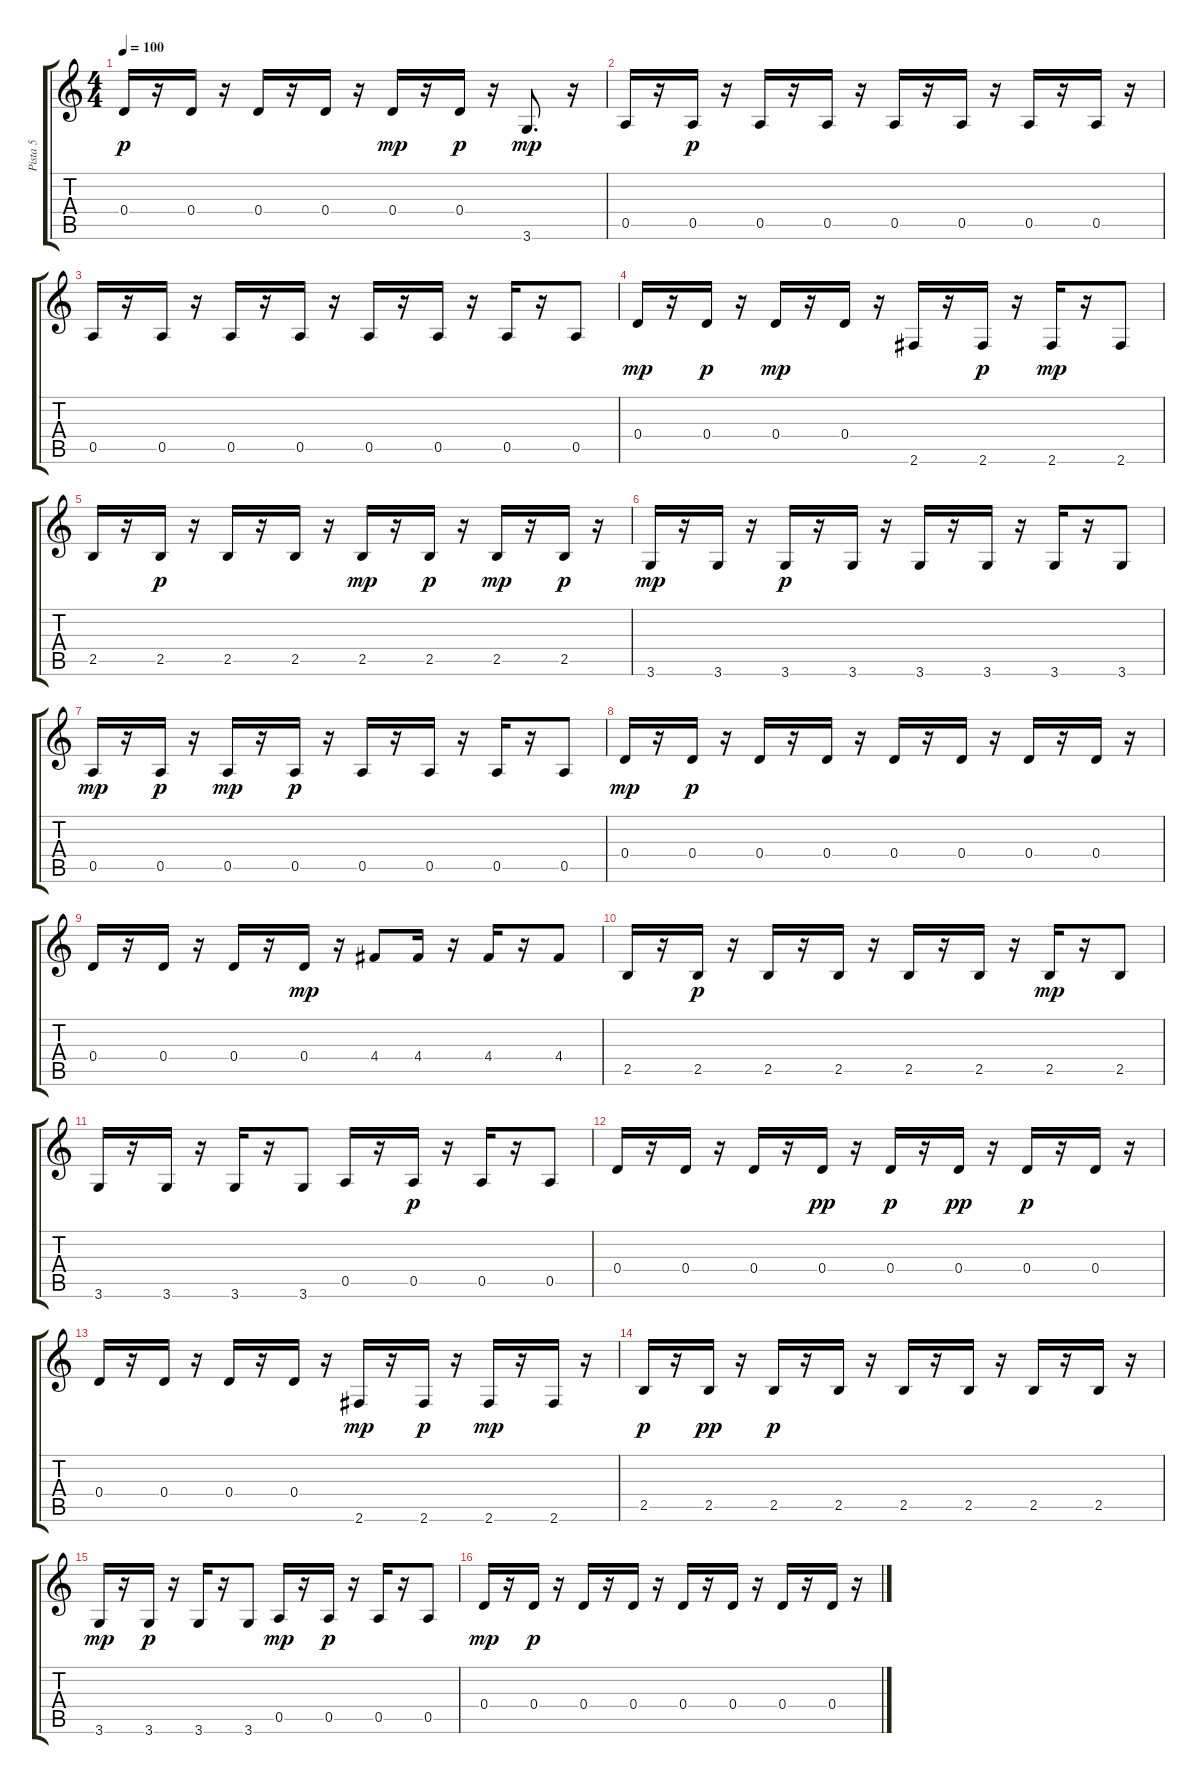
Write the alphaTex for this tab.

\track ("Pista 5" "Pista 5") {instrument acousticguitarsteel}
\staff {score tabs}
\tuning (E4 B3 G3 D3 A2 E2) {hide}
\ts (4 4)
\tempo 100
\clef g2
\ks c
0.4.16{dy p} r.16 0.4.16 r.16 0.4.16 r.16 0.4.16 r.16 0.4.16{dy mp} r.16 0.4.16{dy p} r.16 3.6.8{d dy mp} r.16 |
0.5.16 r.16 0.5.16{dy p} r.16 0.5.16 r.16 0.5.16 r.16 0.5.16 r.16 0.5.16 r.16 0.5.16 r.16 0.5.16 r.16 |
0.5.16 r.16 0.5.16 r.16 0.5.16 r.16 0.5.16 r.16 0.5.16 r.16 0.5.16 r.16 0.5.16 r.16 0.5.8 |
0.4.16{dy mp} r.16 0.4.16{dy p} r.16 0.4.16{dy mp} r.16 0.4.16 r.16 2.6.16 r.16 2.6.16{dy p} r.16 2.6.16{dy mp} r.16 2.6.8 |
2.5.16 r.16 2.5.16{dy p} r.16 2.5.16 r.16 2.5.16 r.16 2.5.16{dy mp} r.16 2.5.16{dy p} r.16 2.5.16{dy mp} r.16 2.5.16{dy p} r.16 |
3.6.16{dy mp} r.16 3.6.16 r.16 3.6.16{dy p} r.16 3.6.16 r.16 3.6.16 r.16 3.6.16 r.16 3.6.16 r.16 3.6.8 |
0.5.16{dy mp} r.16 0.5.16{dy p} r.16 0.5.16{dy mp} r.16 0.5.16{dy p} r.16 0.5.16 r.16 0.5.16 r.16 0.5.16 r.16 0.5.8 |
0.4.16{dy mp} r.16 0.4.16{dy p} r.16 0.4.16 r.16 0.4.16 r.16 0.4.16 r.16 0.4.16 r.16 0.4.16 r.16 0.4.16 r.16 |
0.4.16 r.16 0.4.16 r.16 0.4.16 r.16 0.4.16{dy mp} r.16 4.4.8 4.4.16 r.16 4.4.16 r.16 4.4.8 |
2.5.16 r.16 2.5.16{dy p} r.16 2.5.16 r.16 2.5.16 r.16 2.5.16 r.16 2.5.16 r.16 2.5.16{dy mp} r.16 2.5.8 |
3.6.16 r.16 3.6.16 r.16 3.6.16 r.16 3.6.8 0.5.16 r.16 0.5.16{dy p} r.16 0.5.16 r.16 0.5.8 |
0.4.16 r.16 0.4.16 r.16 0.4.16 r.16 0.4.16{dy pp} r.16 0.4.16{dy p} r.16 0.4.16{dy pp} r.16 0.4.16{dy p} r.16 0.4.16 r.16 |
0.4.16 r.16 0.4.16 r.16 0.4.16 r.16 0.4.16 r.16 2.6.16{dy mp} r.16 2.6.16{dy p} r.16 2.6.16{dy mp} r.16 2.6.16 r.16 |
2.5.16{dy p} r.16 2.5.16{dy pp} r.16 2.5.16{dy p} r.16 2.5.16 r.16 2.5.16 r.16 2.5.16 r.16 2.5.16 r.16 2.5.16 r.16 |
3.6.16{dy mp} r.16 3.6.16{dy p} r.16 3.6.16 r.16 3.6.8 0.5.16{dy mp} r.16 0.5.16{dy p} r.16 0.5.16 r.16 0.5.8 |
0.4.16{dy mp} r.16 0.4.16{dy p} r.16 0.4.16 r.16 0.4.16 r.16 0.4.16 r.16 0.4.16 r.16 0.4.16 r.16 0.4.16 r.16
